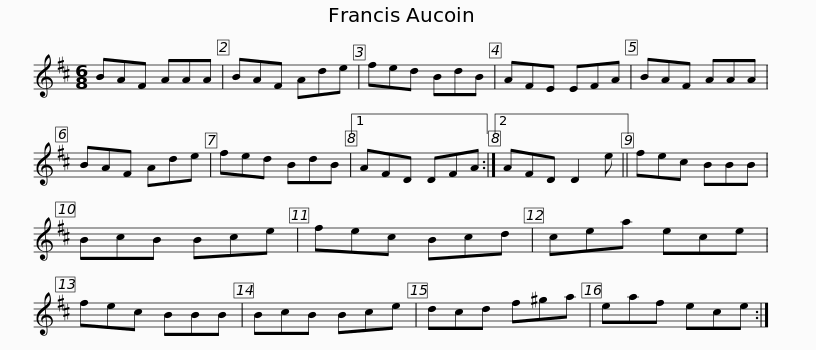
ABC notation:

X:1
L:1/8
M:6/8
I:linebreak $
K:D
V:1 treble
V:1
 BAF AAA | BAF Ade | fed BdB | AFE EFA | BAF AAA | %5
 BAF Ade | fed BdB |1$ AFD DFA :|2 AFD D2 e || fec BBB | %10
 BcB Bce | fec Bcd | cea ece | fec BBB |$ BcB Bce | %15
 dcd f^ga | eaf ece :| %17
